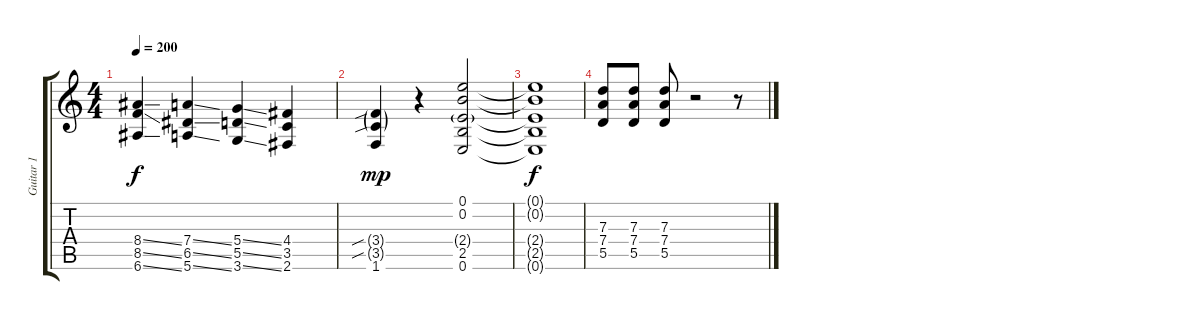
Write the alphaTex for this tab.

\track ("Guitar 1" "Guitar 1") {instrument distortionguitar}
\staff {score tabs}
\tuning (E4 B3 G3 D3 A2 E2) {hide}
\ts (4 4)
\tempo 200
\clef g2
\ks c
(8.4{ss} 8.5{ss} 6.6{ss}).4{dy f} (7.4{ss} 6.5{ss} 5.6{ss}).4 (5.4{ss} 5.5{ss} 3.6{ss}).4 (4.4 3.5 2.6).4 |
(3.4{sib g} 3.5{sib g} 1.6).4{dy mp} r.4 (0.1 0.2 2.4{g} 2.5 0.6).2 |
(0.1{t} 0.2{t} 2.4{t} 2.5{t} 0.6{t}).1{dy f} |
(7.3 7.4 5.5).8 (7.3 7.4 5.5).8 (7.3 7.4 5.5).8 r.2 r.8
